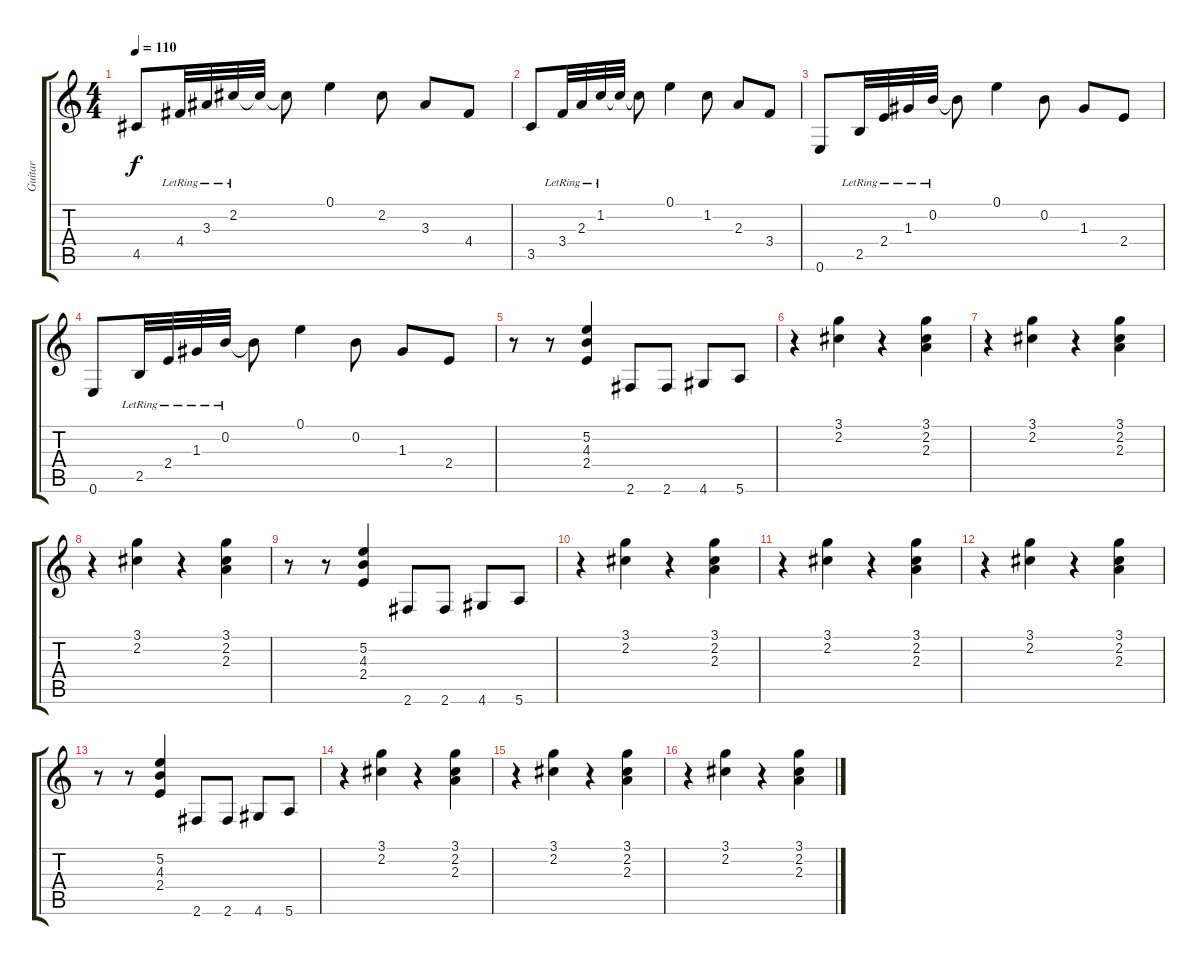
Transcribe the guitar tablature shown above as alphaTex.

\track ("Guitar" "Guitar") {instrument acousticguitarsteel}
\staff {score tabs}
\tuning (E4 B3 G3 D3 A2 E2) {hide}
\ts (4 4)
\tempo 110
\clef g2
\ks c
4.5.8{dy f} 4.4{lr}.32 3.3{lr}.32 2.2{lr}.32 2.2{t}.32 2.2{t}.8 0.1.4 2.2.8 3.3.8 4.4.8 |
3.5.8 3.4{lr}.32 2.3{lr}.32 1.2{lr}.32 1.2{t}.32 1.2{t}.8 0.1.4 1.2.8 2.3.8 3.4.8 |
0.6.8 2.5{lr}.32 2.4{lr}.32 1.3{lr}.32 0.2{lr}.32 0.2{t}.8 0.1.4 0.2.8 1.3.8 2.4.8 |
0.6.8 2.5{lr}.32 2.4{lr}.32 1.3{lr}.32 0.2{lr}.32 0.2{t}.8 0.1.4 0.2.8 1.3.8 2.4.8 |
r.8 r.8{instrument distortionguitar} (5.2 4.3 2.4).4 2.6.8 2.6.8 4.6.8 5.6.8 |
r.4 (3.1 2.2).4 r.4 (3.1 2.2 2.3).4 |
r.4 (3.1 2.2).4 r.4 (3.1 2.2 2.3).4 |
r.4 (3.1 2.2).4 r.4 (3.1 2.2 2.3).4 |
r.8 r.8{instrument distortionguitar} (5.2 4.3 2.4).4 2.6.8 2.6.8 4.6.8 5.6.8 |
r.4 (3.1 2.2).4 r.4 (3.1 2.2 2.3).4 |
r.4 (3.1 2.2).4 r.4 (3.1 2.2 2.3).4 |
r.4 (3.1 2.2).4 r.4 (3.1 2.2 2.3).4 |
r.8 r.8{instrument distortionguitar} (5.2 4.3 2.4).4 2.6.8 2.6.8 4.6.8 5.6.8 |
r.4 (3.1 2.2).4 r.4 (3.1 2.2 2.3).4 |
r.4 (3.1 2.2).4 r.4 (3.1 2.2 2.3).4 |
r.4 (3.1 2.2).4 r.4 (3.1 2.2 2.3).4
